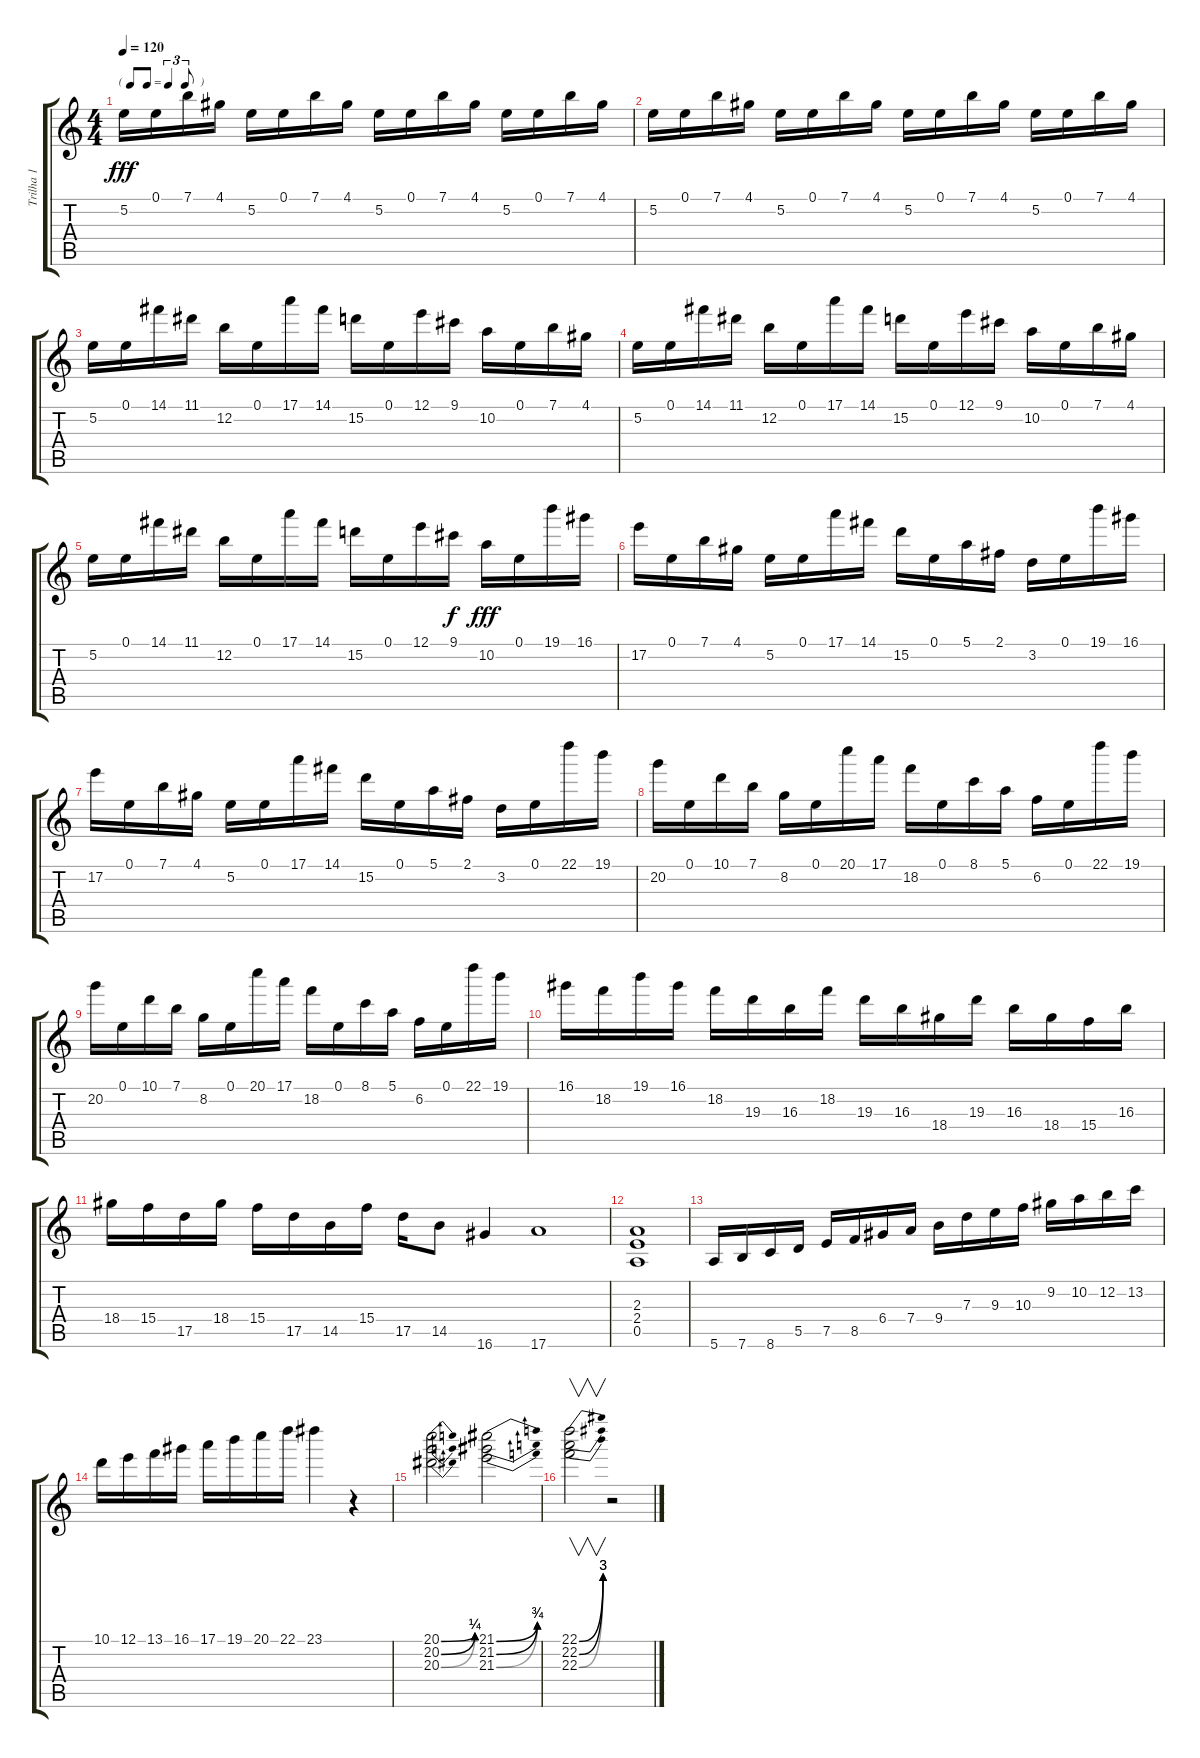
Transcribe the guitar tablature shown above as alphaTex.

\track ("Trilha 1" "Trilha 1") {instrument distortionguitar}
\staff {score tabs}
\tuning (E4 B3 G3 D3 A2 E2) {hide}
\ts (4 4)
\tf triplet8th
\tempo 120
\clef g2
\ks c
5.2.16{dy fff} 0.1.16 7.1.16 4.1.16 5.2.16 0.1.16 7.1.16 4.1.16 5.2.16 0.1.16 7.1.16 4.1.16 5.2.16 0.1.16 7.1.16 4.1.16 |
5.2.16 0.1.16 7.1.16 4.1.16 5.2.16 0.1.16 7.1.16 4.1.16 5.2.16 0.1.16 7.1.16 4.1.16 5.2.16 0.1.16 7.1.16 4.1.16 |
5.2.16 0.1.16 14.1.16 11.1.16 12.2.16 0.1.16 17.1.16 14.1.16 15.2.16 0.1.16 12.1.16 9.1.16 10.2.16 0.1.16 7.1.16 4.1.16 |
5.2.16 0.1.16 14.1.16 11.1.16 12.2.16 0.1.16 17.1.16 14.1.16 15.2.16 0.1.16 12.1.16 9.1.16 10.2.16 0.1.16 7.1.16 4.1.16 |
5.2.16 0.1.16 14.1.16 11.1.16 12.2.16 0.1.16 17.1.16 14.1.16 15.2.16 0.1.16 12.1.16 9.1.16{dy f} 10.2.16{dy fff} 0.1.16 19.1.16 16.1.16 |
17.2.16 0.1.16 7.1.16 4.1.16 5.2.16 0.1.16 17.1.16 14.1.16 15.2.16 0.1.16 5.1.16 2.1.16 3.2.16 0.1.16 19.1.16 16.1.16 |
17.2.16 0.1.16 7.1.16 4.1.16 5.2.16 0.1.16 17.1.16 14.1.16 15.2.16 0.1.16 5.1.16 2.1.16 3.2.16 0.1.16 22.1.16 19.1.16 |
20.2.16 0.1.16 10.1.16 7.1.16 8.2.16 0.1.16 20.1.16 17.1.16 18.2.16 0.1.16 8.1.16 5.1.16 6.2.16 0.1.16 22.1.16 19.1.16 |
20.2.16 0.1.16 10.1.16 7.1.16 8.2.16 0.1.16 20.1.16 17.1.16 18.2.16 0.1.16 8.1.16 5.1.16 6.2.16 0.1.16 22.1.16 19.1.16 |
16.1.16 18.2.16 19.1.16 16.1.16 18.2.16 19.3.16 16.3.16 18.2.16 19.3.16 16.3.16 18.4.16 19.3.16 16.3.16 18.4.16 15.4.16 16.3.16 |
18.4.16 15.4.16 17.5.16 18.4.16 15.4.16 17.5.16 14.5.16 15.4.16 17.5.16 14.5.8 16.6.4 17.6.1 |
(2.3 2.4 0.5).1 |
5.6.16 7.6.16 8.6.16 5.5.16 7.5.16 8.5.16 6.4.16 7.4.16 9.4.16 7.3.16 9.3.16 10.3.16 9.2.16 10.2.16 12.2.16 13.2.16 |
10.1.16 12.1.16 13.1.16 16.1.16 17.1.16 19.1.16 20.1.16 22.1.16 23.1.4 r.4 |
(20.1{be (bend 0 0 60 1)} 20.2{be (bend 0 0 60 1)} 20.3{be (bend 0 0 60 1)}).2 (21.1{be (bend 0 0 60 3)} 21.2{be (bend 0 0 60 3)} 21.3{be (bend 0 0 60 3)}).2 |
(22.1{be (bend 0 0 60 12)} 22.2{be (bend 0 0 60 12)} 22.3{be (bend 0 0 60 12)}).2{v} r.2
